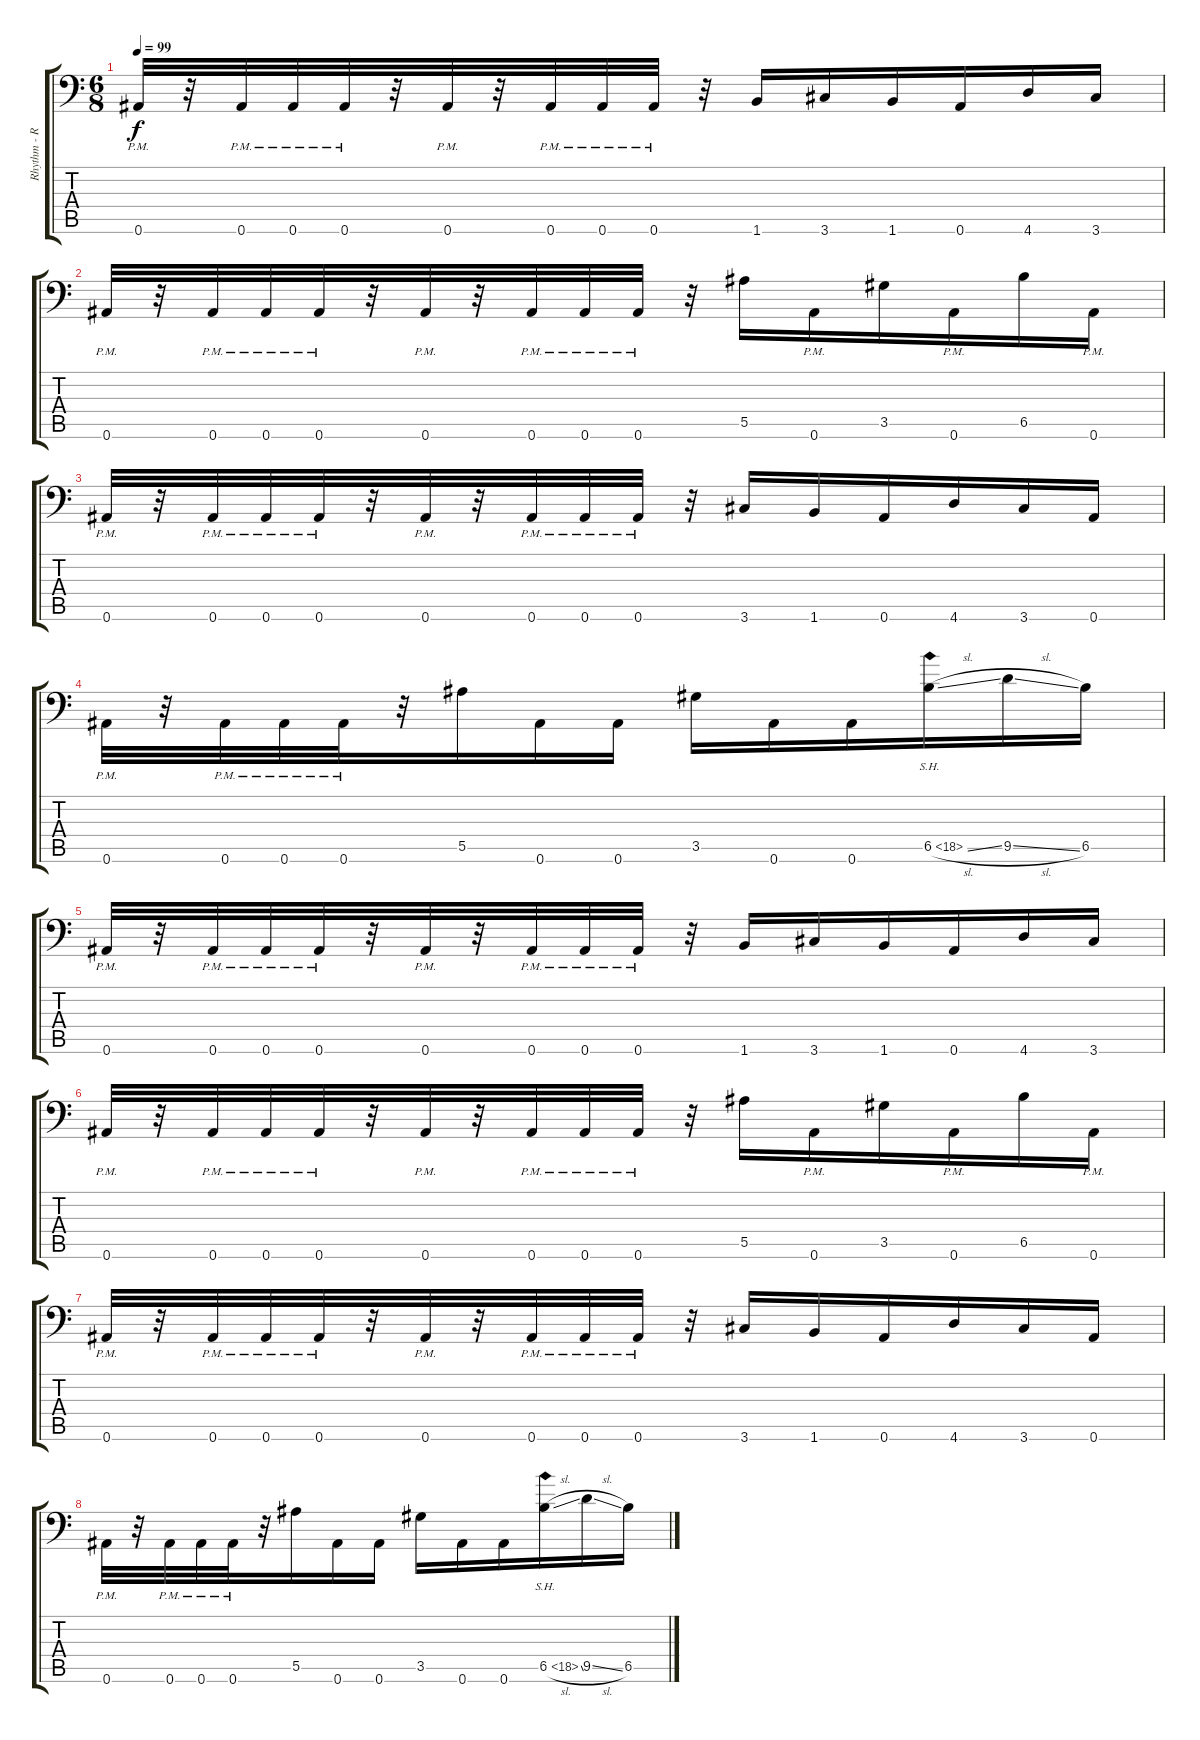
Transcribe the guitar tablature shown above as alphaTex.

\track ("Rhythm - Right" "Rhythm - R") {instrument distortionguitar}
\staff {score tabs}
\tuning (C4 G3 Eb3 Bb2 F2 Bb1) {hide}
\ts (6 8)
\tempo 99
\clef f4
\ks c
0.6{pm}.32{dy f} r.32 0.6{pm}.32 0.6{pm}.32 0.6{pm}.32 r.32 0.6{pm}.32 r.32 0.6{pm}.32 0.6{pm}.32 0.6{pm}.32 r.32 1.6.16 3.6.16 1.6.16 0.6.16 4.6.16 3.6.16 |
0.6{pm}.32 r.32 0.6{pm}.32 0.6{pm}.32 0.6{pm}.32 r.32 0.6{pm}.32 r.32 0.6{pm}.32 0.6{pm}.32 0.6{pm}.32 r.32 5.5.16 0.6{pm}.16 3.5.16 0.6{pm}.16 6.5.16 0.6{pm}.16 |
0.6{pm}.32 r.32 0.6{pm}.32 0.6{pm}.32 0.6{pm}.32 r.32 0.6{pm}.32 r.32 0.6{pm}.32 0.6{pm}.32 0.6{pm}.32 r.32 3.6.16 1.6.16 0.6.16 4.6.16 3.6.16 0.6.16 |
0.6{pm}.32 r.32 0.6{pm}.32 0.6{pm}.32 0.6{pm}.32 r.32 5.5.16 0.6.16 0.6.16 3.5.16 0.6.16 0.6.16 6.5{sh 12 sl}.16 9.5{sl}.16 6.5.16 |
0.6{pm}.32 r.32 0.6{pm}.32 0.6{pm}.32 0.6{pm}.32 r.32 0.6{pm}.32 r.32 0.6{pm}.32 0.6{pm}.32 0.6{pm}.32 r.32 1.6.16 3.6.16 1.6.16 0.6.16 4.6.16 3.6.16 |
0.6{pm}.32 r.32 0.6{pm}.32 0.6{pm}.32 0.6{pm}.32 r.32 0.6{pm}.32 r.32 0.6{pm}.32 0.6{pm}.32 0.6{pm}.32 r.32 5.5.16 0.6{pm}.16 3.5.16 0.6{pm}.16 6.5.16 0.6{pm}.16 |
0.6{pm}.32 r.32 0.6{pm}.32 0.6{pm}.32 0.6{pm}.32 r.32 0.6{pm}.32 r.32 0.6{pm}.32 0.6{pm}.32 0.6{pm}.32 r.32 3.6.16 1.6.16 0.6.16 4.6.16 3.6.16 0.6.16 |
0.6{pm}.32 r.32 0.6{pm}.32 0.6{pm}.32 0.6{pm}.32 r.32 5.5.16 0.6.16 0.6.16 3.5.16 0.6.16 0.6.16 6.5{sh 12 sl}.16 9.5{sl}.16 6.5.16
